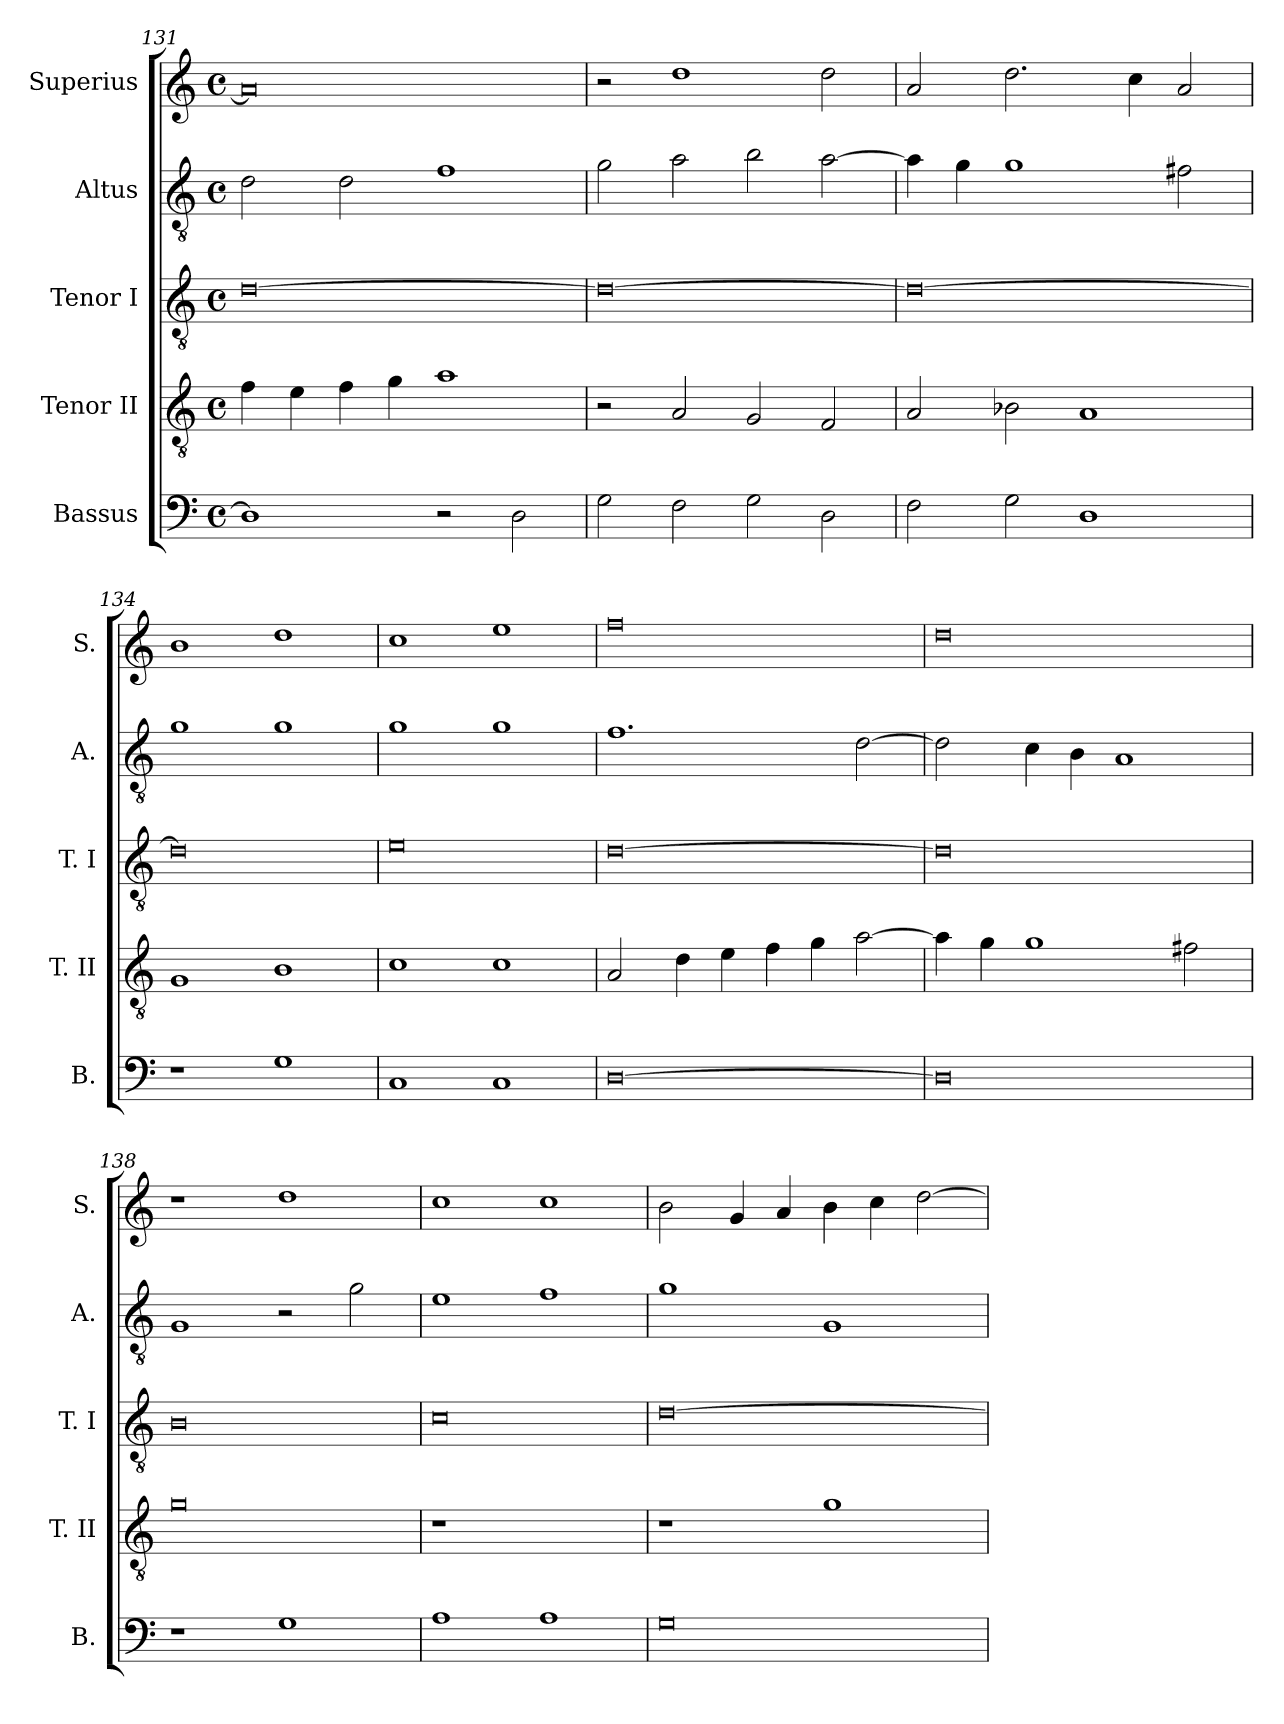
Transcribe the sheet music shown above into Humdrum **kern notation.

**kern	**kern	**kern	**kern	**kern
*part5	*part4	*part3	*part2	*part1
*staff5	*staff4	*staff3	*staff2	*staff1
*I"Bassus	*I"Tenor II	*I"Tenor I	*I"Altus	*I"Superius
*I'B.	*I'T. II	*I'T. I	*I'A.	*I'S.
*clefF4	*clefGv2	*clefGv2	*clefGv2	*clefG2
*	*ITrd7c12	*ITrd7c12	*ITrd7c12	*
*k[]	*k[]	*k[]	*k[]	*k[]
*C:	*C:	*C:	*C:	*C:
*M4/4	*M4/4	*M4/4	*M4/4	*M4/4
*met(c)	*met(c)	*met(c)	*met(c)	*met(c)
=131	=131	=131	=131	=131
1Di]	4Fi\	[>0Di	2Di\	0ai]
.	4Ei\	.	.	.
.	4Fi\	.	2Di\	.
.	4Gi\	.	.	.
2r	1Ai	.	1Fi	.
2Di\	.	.	.	.
!!LO:PB:g=z
=132	=132	=132	=132	=132
2Gi\	2r	0Di_>	2Gi\	2r
2Fi\	2AAi/	.	2Ai\	1ddi
2Gi\	2GGi/	.	2Bi\	.
2Di\	2FFi/	.	[>2Ai\	2ddi\
=133	=133	=133	=133	=133
2Fi\	2AAi/	0Di_>	4Ai\]	2ai/
.	.	.	4Gi\	.
2Gi\	2BB-Xi\	.	1Gi	2.ddi\
1Di	1AAi	.	.	.
.	.	.	.	4cci\
.	.	.	2F#Xi\	2ai/
=134	=134	=134	=134	=134
1r	1GGi	0Di]	1Gi	1bi
1Gi	1BBi	.	1Gi	1ddi
=135	=135	=135	=135	=135
1Ci	1Ci	0Ei	1Gi	1cci
1Ci	1Ci	.	1Gi	1eei
=136	=136	=136	=136	=136
[>0Di	2AAi/	[>0Di	1.Fi	0ffi
.	4Di\	.	.	.
.	4Ei\	.	.	.
.	4Fi\	.	.	.
.	4Gi\	.	.	.
.	[>2Ai\	.	[>2Di\	.
!!LO:LB:g=z
=137	=137	=137	=137	=137
0Di]	4Ai\]	0Di]	2Di\]	0ddi
.	4Gi\	.	.	.
.	1Gi	.	4Ci\	.
.	.	.	4BBi\	.
.	.	.	1AAi	.
.	2F#Xi\	.	.	.
=138	=138	=138	=138	=138
1r	0Gi	0BBi	1GGi	1r
1Gi	.	.	2r	1ddi
.	.	.	2Gi\	.
=139	=139	=139	=139	=139
!	!LO:N:vis=1	!	!	!
1Ai	1r	0Ci	1Ei	1cci
1Ai	1ryy	.	1Fi	1cci
=140	=140	=140	=140	=140
0Gi	1r	[>0Di	1Gi	2bi\
.	.	.	.	4gi/
.	.	.	.	4ai/
.	1Gi	.	1GGi	4bi\
.	.	.	.	4cci\
.	.	.	.	[>2ddi\
=	=	=	=	=
*-	*-	*-	*-	*-
